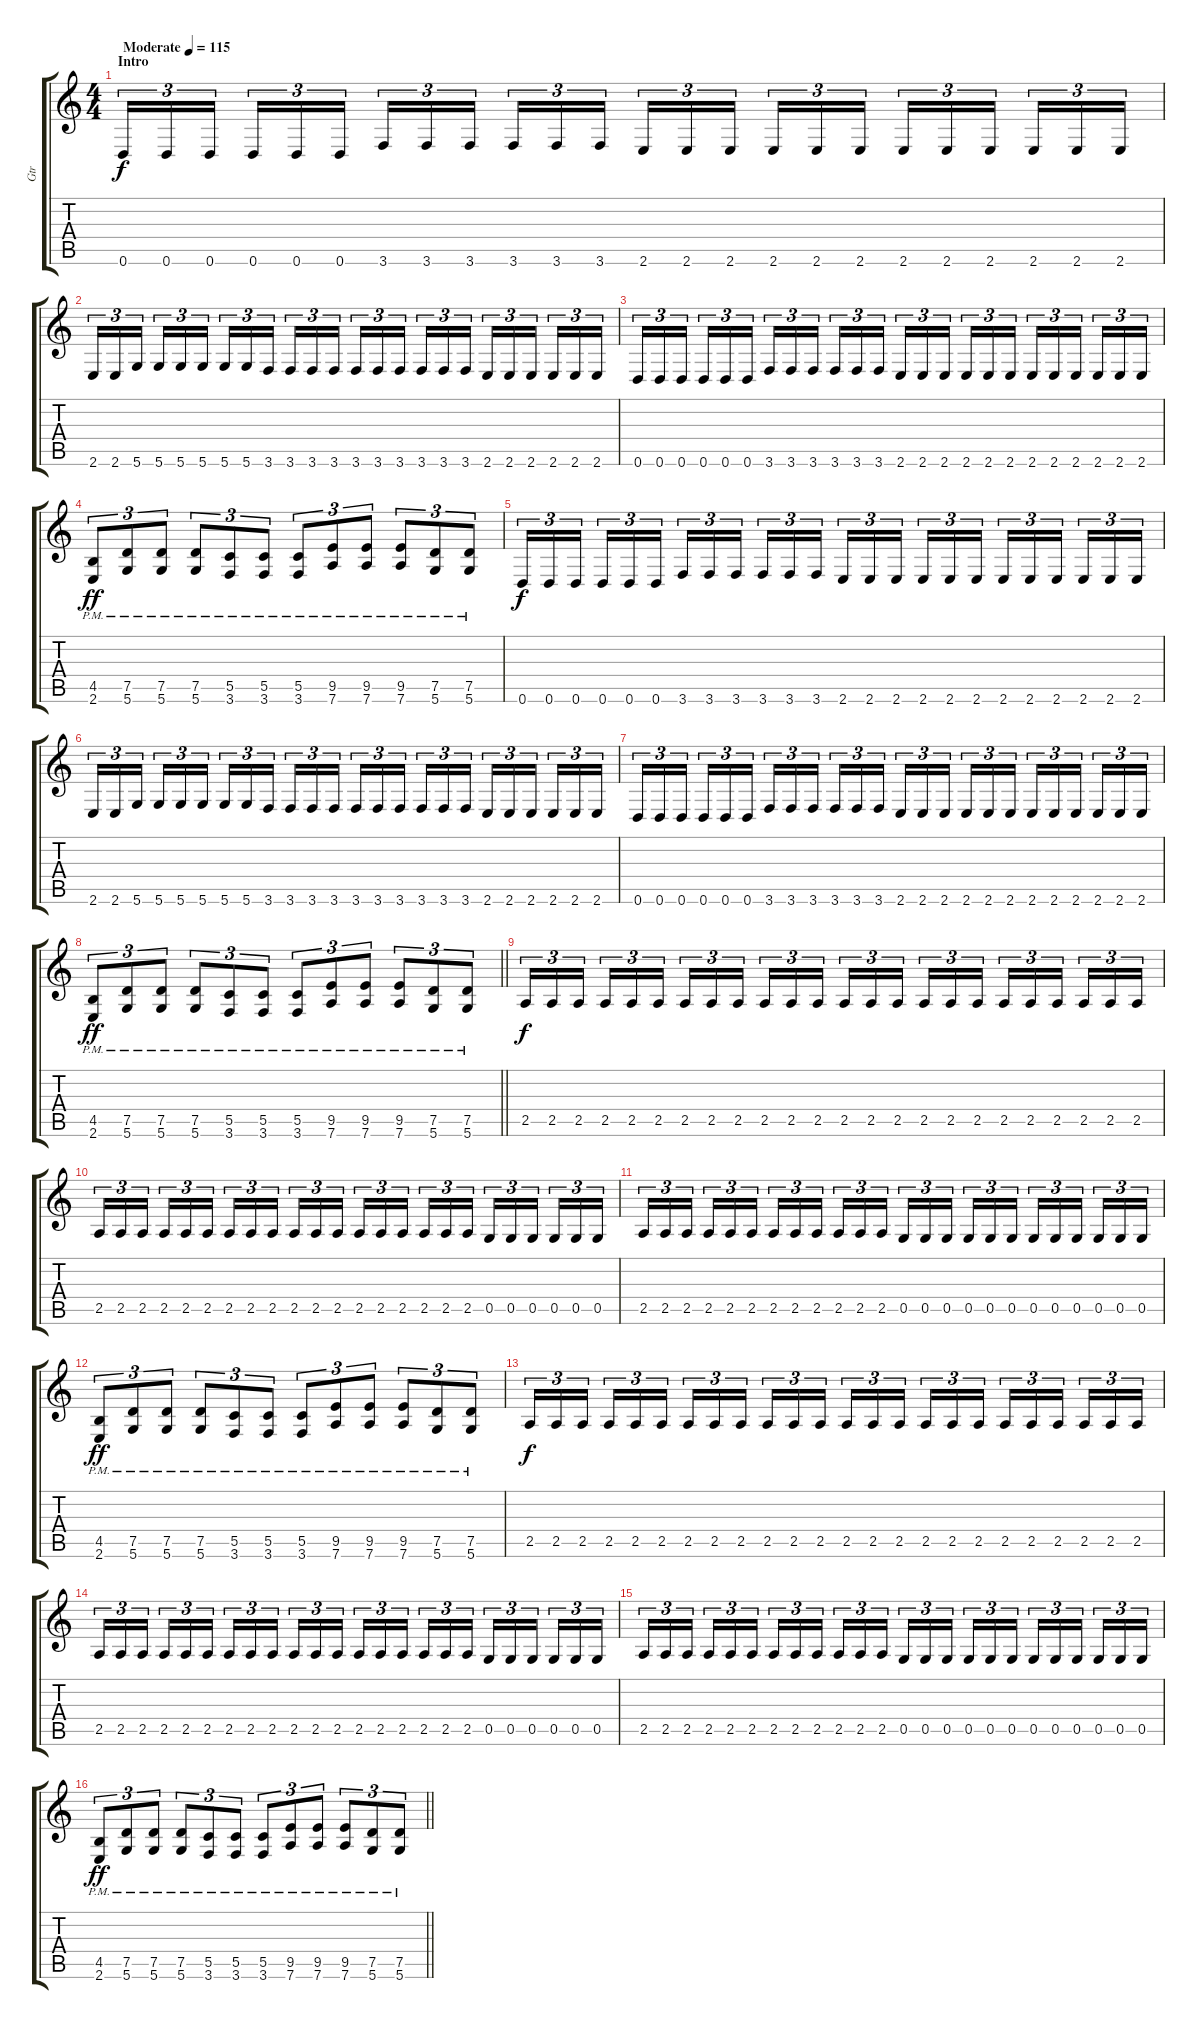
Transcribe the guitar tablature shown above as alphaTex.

\track ("Gtr" "Gtr") {instrument distortionguitar}
\staff {score tabs}
\tuning (D4 A3 F3 C3 G2 D2) {hide}
\ts (4 4)
\section ("" "Intro")
\tempo (115 "Moderate")
\clef g2
\ks c
0.6.16{tu (3 2) dy f instrument distortionguitar} 0.6.16{tu (3 2)} 0.6.16{tu (3 2) beam splitsecondary} 0.6.16{tu (3 2)} 0.6.16{tu (3 2)} 0.6.16{tu (3 2)} 3.6.16{tu (3 2)} 3.6.16{tu (3 2)} 3.6.16{tu (3 2) beam splitsecondary} 3.6.16{tu (3 2)} 3.6.16{tu (3 2)} 3.6.16{tu (3 2)} 2.6.16{tu (3 2)} 2.6.16{tu (3 2)} 2.6.16{tu (3 2) beam splitsecondary} 2.6.16{tu (3 2)} 2.6.16{tu (3 2)} 2.6.16{tu (3 2)} 2.6.16{tu (3 2)} 2.6.16{tu (3 2)} 2.6.16{tu (3 2) beam splitsecondary} 2.6.16{tu (3 2)} 2.6.16{tu (3 2)} 2.6.16{tu (3 2)} |
2.6.16{tu (3 2)} 2.6.16{tu (3 2)} 5.6.16{tu (3 2) beam splitsecondary} 5.6.16{tu (3 2)} 5.6.16{tu (3 2)} 5.6.16{tu (3 2)} 5.6.16{tu (3 2)} 5.6.16{tu (3 2)} 3.6.16{tu (3 2) beam splitsecondary} 3.6.16{tu (3 2)} 3.6.16{tu (3 2)} 3.6.16{tu (3 2)} 3.6.16{tu (3 2)} 3.6.16{tu (3 2)} 3.6.16{tu (3 2) beam splitsecondary} 3.6.16{tu (3 2)} 3.6.16{tu (3 2)} 3.6.16{tu (3 2)} 2.6.16{tu (3 2)} 2.6.16{tu (3 2)} 2.6.16{tu (3 2) beam splitsecondary} 2.6.16{tu (3 2)} 2.6.16{tu (3 2)} 2.6.16{tu (3 2)} |
0.6.16{tu (3 2)} 0.6.16{tu (3 2)} 0.6.16{tu (3 2) beam splitsecondary} 0.6.16{tu (3 2)} 0.6.16{tu (3 2)} 0.6.16{tu (3 2)} 3.6.16{tu (3 2)} 3.6.16{tu (3 2)} 3.6.16{tu (3 2) beam splitsecondary} 3.6.16{tu (3 2)} 3.6.16{tu (3 2)} 3.6.16{tu (3 2)} 2.6.16{tu (3 2)} 2.6.16{tu (3 2)} 2.6.16{tu (3 2) beam splitsecondary} 2.6.16{tu (3 2)} 2.6.16{tu (3 2)} 2.6.16{tu (3 2)} 2.6.16{tu (3 2)} 2.6.16{tu (3 2)} 2.6.16{tu (3 2) beam splitsecondary} 2.6.16{tu (3 2)} 2.6.16{tu (3 2)} 2.6.16{tu (3 2)} |
(4.5{pm} 2.6{pm}).8{tu (3 2) dy ff} (7.5{pm} 5.6{pm}).8{tu (3 2)} (7.5{pm} 5.6{pm}).8{tu (3 2)} (7.5{pm} 5.6{pm}).8{tu (3 2)} (5.5{pm} 3.6{pm}).8{tu (3 2)} (5.5{pm} 3.6{pm}).8{tu (3 2)} (5.5{pm} 3.6{pm}).8{tu (3 2)} (9.5{pm} 7.6{pm}).8{tu (3 2)} (9.5{pm} 7.6{pm}).8{tu (3 2)} (9.5{pm} 7.6{pm}).8{tu (3 2)} (7.5{pm} 5.6{pm}).8{tu (3 2)} (7.5{pm} 5.6{pm}).8{tu (3 2)} |
0.6.16{tu (3 2) dy f} 0.6.16{tu (3 2)} 0.6.16{tu (3 2) beam splitsecondary} 0.6.16{tu (3 2)} 0.6.16{tu (3 2)} 0.6.16{tu (3 2)} 3.6.16{tu (3 2)} 3.6.16{tu (3 2)} 3.6.16{tu (3 2) beam splitsecondary} 3.6.16{tu (3 2)} 3.6.16{tu (3 2)} 3.6.16{tu (3 2)} 2.6.16{tu (3 2)} 2.6.16{tu (3 2)} 2.6.16{tu (3 2) beam splitsecondary} 2.6.16{tu (3 2)} 2.6.16{tu (3 2)} 2.6.16{tu (3 2)} 2.6.16{tu (3 2)} 2.6.16{tu (3 2)} 2.6.16{tu (3 2) beam splitsecondary} 2.6.16{tu (3 2)} 2.6.16{tu (3 2)} 2.6.16{tu (3 2)} |
2.6.16{tu (3 2)} 2.6.16{tu (3 2)} 5.6.16{tu (3 2) beam splitsecondary} 5.6.16{tu (3 2)} 5.6.16{tu (3 2)} 5.6.16{tu (3 2)} 5.6.16{tu (3 2)} 5.6.16{tu (3 2)} 3.6.16{tu (3 2) beam splitsecondary} 3.6.16{tu (3 2)} 3.6.16{tu (3 2)} 3.6.16{tu (3 2)} 3.6.16{tu (3 2)} 3.6.16{tu (3 2)} 3.6.16{tu (3 2) beam splitsecondary} 3.6.16{tu (3 2)} 3.6.16{tu (3 2)} 3.6.16{tu (3 2)} 2.6.16{tu (3 2)} 2.6.16{tu (3 2)} 2.6.16{tu (3 2) beam splitsecondary} 2.6.16{tu (3 2)} 2.6.16{tu (3 2)} 2.6.16{tu (3 2)} |
0.6.16{tu (3 2)} 0.6.16{tu (3 2)} 0.6.16{tu (3 2) beam splitsecondary} 0.6.16{tu (3 2)} 0.6.16{tu (3 2)} 0.6.16{tu (3 2)} 3.6.16{tu (3 2)} 3.6.16{tu (3 2)} 3.6.16{tu (3 2) beam splitsecondary} 3.6.16{tu (3 2)} 3.6.16{tu (3 2)} 3.6.16{tu (3 2)} 2.6.16{tu (3 2)} 2.6.16{tu (3 2)} 2.6.16{tu (3 2) beam splitsecondary} 2.6.16{tu (3 2)} 2.6.16{tu (3 2)} 2.6.16{tu (3 2)} 2.6.16{tu (3 2)} 2.6.16{tu (3 2)} 2.6.16{tu (3 2) beam splitsecondary} 2.6.16{tu (3 2)} 2.6.16{tu (3 2)} 2.6.16{tu (3 2)} |
\barLineRight lightlight
(4.5{pm} 2.6{pm}).8{tu (3 2) dy ff} (7.5{pm} 5.6{pm}).8{tu (3 2)} (7.5{pm} 5.6{pm}).8{tu (3 2)} (7.5{pm} 5.6{pm}).8{tu (3 2)} (5.5{pm} 3.6{pm}).8{tu (3 2)} (5.5{pm} 3.6{pm}).8{tu (3 2)} (5.5{pm} 3.6{pm}).8{tu (3 2)} (9.5{pm} 7.6{pm}).8{tu (3 2)} (9.5{pm} 7.6{pm}).8{tu (3 2)} (9.5{pm} 7.6{pm}).8{tu (3 2)} (7.5{pm} 5.6{pm}).8{tu (3 2)} (7.5{pm} 5.6{pm}).8{tu (3 2)} |
2.5.16{tu (3 2) dy f} 2.5.16{tu (3 2)} 2.5.16{tu (3 2) beam splitsecondary} 2.5.16{tu (3 2)} 2.5.16{tu (3 2)} 2.5.16{tu (3 2)} 2.5.16{tu (3 2)} 2.5.16{tu (3 2)} 2.5.16{tu (3 2) beam splitsecondary} 2.5.16{tu (3 2)} 2.5.16{tu (3 2)} 2.5.16{tu (3 2)} 2.5.16{tu (3 2)} 2.5.16{tu (3 2)} 2.5.16{tu (3 2) beam splitsecondary} 2.5.16{tu (3 2)} 2.5.16{tu (3 2)} 2.5.16{tu (3 2)} 2.5.16{tu (3 2)} 2.5.16{tu (3 2)} 2.5.16{tu (3 2) beam splitsecondary} 2.5.16{tu (3 2)} 2.5.16{tu (3 2)} 2.5.16{tu (3 2)} |
2.5.16{tu (3 2)} 2.5.16{tu (3 2)} 2.5.16{tu (3 2) beam splitsecondary} 2.5.16{tu (3 2)} 2.5.16{tu (3 2)} 2.5.16{tu (3 2)} 2.5.16{tu (3 2)} 2.5.16{tu (3 2)} 2.5.16{tu (3 2) beam splitsecondary} 2.5.16{tu (3 2)} 2.5.16{tu (3 2)} 2.5.16{tu (3 2)} 2.5.16{tu (3 2)} 2.5.16{tu (3 2)} 2.5.16{tu (3 2) beam splitsecondary} 2.5.16{tu (3 2)} 2.5.16{tu (3 2)} 2.5.16{tu (3 2)} 0.5.16{tu (3 2)} 0.5.16{tu (3 2)} 0.5.16{tu (3 2) beam splitsecondary} 0.5.16{tu (3 2)} 0.5.16{tu (3 2)} 0.5.16{tu (3 2)} |
2.5.16{tu (3 2)} 2.5.16{tu (3 2)} 2.5.16{tu (3 2) beam splitsecondary} 2.5.16{tu (3 2)} 2.5.16{tu (3 2)} 2.5.16{tu (3 2)} 2.5.16{tu (3 2)} 2.5.16{tu (3 2)} 2.5.16{tu (3 2) beam splitsecondary} 2.5.16{tu (3 2)} 2.5.16{tu (3 2)} 2.5.16{tu (3 2)} 0.5.16{tu (3 2)} 0.5.16{tu (3 2)} 0.5.16{tu (3 2) beam splitsecondary} 0.5.16{tu (3 2)} 0.5.16{tu (3 2)} 0.5.16{tu (3 2)} 0.5.16{tu (3 2)} 0.5.16{tu (3 2)} 0.5.16{tu (3 2) beam splitsecondary} 0.5.16{tu (3 2)} 0.5.16{tu (3 2)} 0.5.16{tu (3 2)} |
(4.5{pm} 2.6{pm}).8{tu (3 2) dy ff} (7.5{pm} 5.6{pm}).8{tu (3 2)} (7.5{pm} 5.6{pm}).8{tu (3 2)} (7.5{pm} 5.6{pm}).8{tu (3 2)} (5.5{pm} 3.6{pm}).8{tu (3 2)} (5.5{pm} 3.6{pm}).8{tu (3 2)} (5.5{pm} 3.6{pm}).8{tu (3 2)} (9.5{pm} 7.6{pm}).8{tu (3 2)} (9.5{pm} 7.6{pm}).8{tu (3 2)} (9.5{pm} 7.6{pm}).8{tu (3 2)} (7.5{pm} 5.6{pm}).8{tu (3 2)} (7.5{pm} 5.6{pm}).8{tu (3 2)} |
2.5.16{tu (3 2) dy f} 2.5.16{tu (3 2)} 2.5.16{tu (3 2) beam splitsecondary} 2.5.16{tu (3 2)} 2.5.16{tu (3 2)} 2.5.16{tu (3 2)} 2.5.16{tu (3 2)} 2.5.16{tu (3 2)} 2.5.16{tu (3 2) beam splitsecondary} 2.5.16{tu (3 2)} 2.5.16{tu (3 2)} 2.5.16{tu (3 2)} 2.5.16{tu (3 2)} 2.5.16{tu (3 2)} 2.5.16{tu (3 2) beam splitsecondary} 2.5.16{tu (3 2)} 2.5.16{tu (3 2)} 2.5.16{tu (3 2)} 2.5.16{tu (3 2)} 2.5.16{tu (3 2)} 2.5.16{tu (3 2) beam splitsecondary} 2.5.16{tu (3 2)} 2.5.16{tu (3 2)} 2.5.16{tu (3 2)} |
2.5.16{tu (3 2)} 2.5.16{tu (3 2)} 2.5.16{tu (3 2) beam splitsecondary} 2.5.16{tu (3 2)} 2.5.16{tu (3 2)} 2.5.16{tu (3 2)} 2.5.16{tu (3 2)} 2.5.16{tu (3 2)} 2.5.16{tu (3 2) beam splitsecondary} 2.5.16{tu (3 2)} 2.5.16{tu (3 2)} 2.5.16{tu (3 2)} 2.5.16{tu (3 2)} 2.5.16{tu (3 2)} 2.5.16{tu (3 2) beam splitsecondary} 2.5.16{tu (3 2)} 2.5.16{tu (3 2)} 2.5.16{tu (3 2)} 0.5.16{tu (3 2)} 0.5.16{tu (3 2)} 0.5.16{tu (3 2) beam splitsecondary} 0.5.16{tu (3 2)} 0.5.16{tu (3 2)} 0.5.16{tu (3 2)} |
2.5.16{tu (3 2)} 2.5.16{tu (3 2)} 2.5.16{tu (3 2) beam splitsecondary} 2.5.16{tu (3 2)} 2.5.16{tu (3 2)} 2.5.16{tu (3 2)} 2.5.16{tu (3 2)} 2.5.16{tu (3 2)} 2.5.16{tu (3 2) beam splitsecondary} 2.5.16{tu (3 2)} 2.5.16{tu (3 2)} 2.5.16{tu (3 2)} 0.5.16{tu (3 2)} 0.5.16{tu (3 2)} 0.5.16{tu (3 2) beam splitsecondary} 0.5.16{tu (3 2)} 0.5.16{tu (3 2)} 0.5.16{tu (3 2)} 0.5.16{tu (3 2)} 0.5.16{tu (3 2)} 0.5.16{tu (3 2) beam splitsecondary} 0.5.16{tu (3 2)} 0.5.16{tu (3 2)} 0.5.16{tu (3 2)} |
\barLineRight lightlight
(4.5{pm} 2.6{pm}).8{tu (3 2) dy ff} (7.5{pm} 5.6{pm}).8{tu (3 2)} (7.5{pm} 5.6{pm}).8{tu (3 2)} (7.5{pm} 5.6{pm}).8{tu (3 2)} (5.5{pm} 3.6{pm}).8{tu (3 2)} (5.5{pm} 3.6{pm}).8{tu (3 2)} (5.5{pm} 3.6{pm}).8{tu (3 2)} (9.5{pm} 7.6{pm}).8{tu (3 2)} (9.5{pm} 7.6{pm}).8{tu (3 2)} (9.5{pm} 7.6{pm}).8{tu (3 2)} (7.5{pm} 5.6{pm}).8{tu (3 2)} (7.5{pm} 5.6{pm}).8{tu (3 2)}
